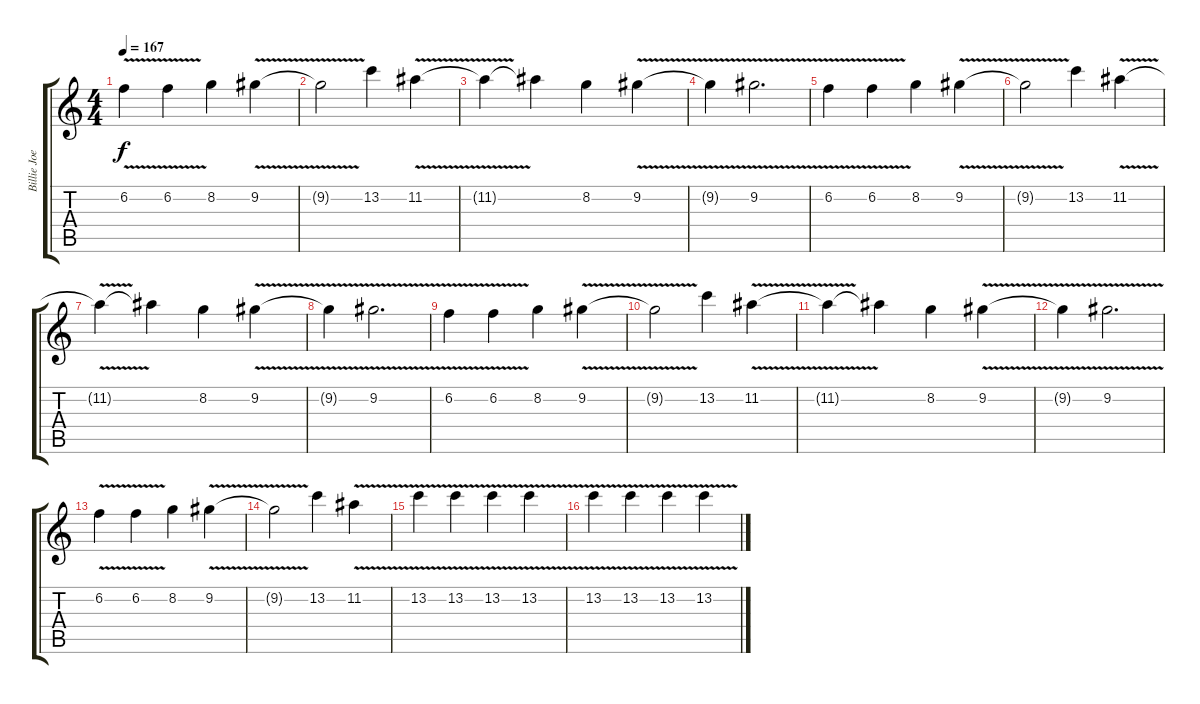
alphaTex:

\track ("Billie Joe Armstrong (Solo)" "Billie Joe") {instrument overdrivenguitar}
\staff {score tabs}
\tuning (E4 B3 G3 D3 A2 E2) {hide}
\ts (4 4)
\tempo 167
\clef g2
\ks c
6.2{v}.4{dy f volume 13 instrument overdrivenguitar} 6.2{v}.4 8.2.4 9.2{v}.4 |
9.2{t}.2 13.2.4 11.2{v}.4 |
11.2{t}.4 11.2{t}.4 8.2.4 9.2{v}.4 |
9.2{t}.4 9.2{v}.2{d} |
6.2{v}.4 6.2{v}.4 8.2.4 9.2{v}.4 |
9.2{t}.2 13.2.4 11.2{v}.4 |
11.2{t}.4 11.2{t}.4 8.2.4 9.2{v}.4 |
9.2{t}.4 9.2{v}.2{d} |
6.2{v}.4 6.2{v}.4 8.2.4 9.2{v}.4 |
9.2{t}.2 13.2.4 11.2{v}.4 |
11.2{t}.4 11.2{t}.4 8.2.4 9.2{v}.4 |
9.2{t}.4 9.2{v}.2{d} |
6.2{v}.4 6.2{v}.4 8.2.4 9.2{v}.4 |
9.2{t}.2 13.2.4 11.2{v}.4 |
13.2{v}.4 13.2{v}.4 13.2{v}.4 13.2{v}.4 |
13.2{v}.4 13.2{v}.4 13.2{v}.4 13.2{v}.4
